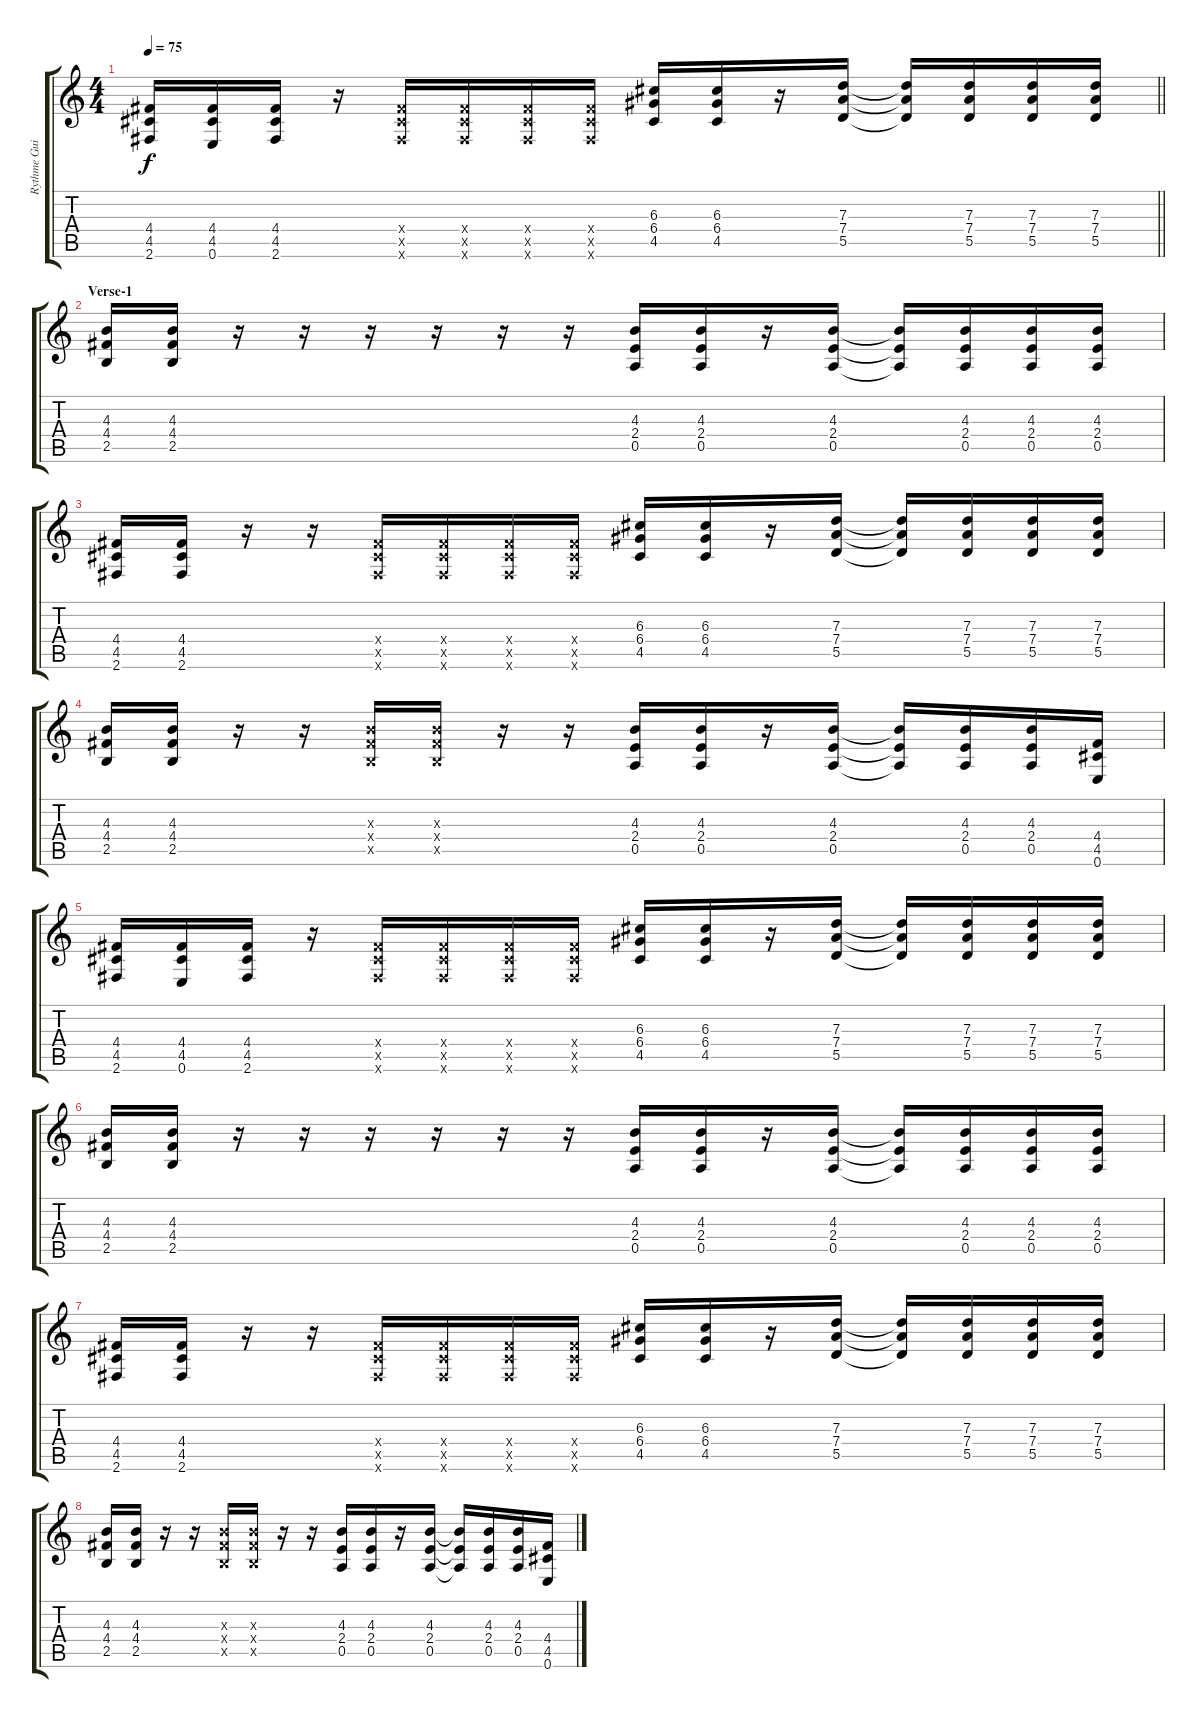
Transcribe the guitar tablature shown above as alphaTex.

\track ("Rythme Guitar" "Rythme Gui") {instrument electricguitarclean}
\staff {score tabs}
\tuning (E4 B3 G3 D3 A2 E2) {hide}
\ts (4 4)
\tempo 75
\clef g2
\barLineRight lightlight
\ks c
(4.4 4.5 2.6).16{dy f} (4.4 4.5 0.6).16 (4.4 4.5 2.6).16 r.16 (4.4{x} 4.5{x} 2.6{x}).16 (4.4{x} 4.5{x} 2.6{x}).16 (4.4{x} 4.5{x} 2.6{x}).16 (4.4{x} 4.5{x} 2.6{x}).16 (6.3 6.4 4.5).16 (6.3 6.4 4.5).16 r.16 (7.3 7.4 5.5).16 (7.3{t} 7.4{t} 5.5{t}).16 (7.3 7.4 5.5).16 (7.3 7.4 5.5).16 (7.3 7.4 5.5).16 |
\section ("" "Verse-1")
(4.3 4.4 2.5).16{instrument distortionguitar} (4.3 4.4 2.5).16 r.16 r.16 r.16 r.16 r.16 r.16 (4.3 2.4 0.5).16 (4.3 2.4 0.5).16 r.16 (4.3 2.4 0.5).16 (4.3{t} 2.4{t} 0.5{t}).16 (4.3 2.4 0.5).16 (4.3 2.4 0.5).16 (4.3 2.4 0.5).16 |
(4.4 4.5 2.6).16 (4.4 4.5 2.6).16 r.16 r.16 (4.4{x} 4.5{x} 2.6{x}).16 (4.4{x} 4.5{x} 2.6{x}).16 (4.4{x} 4.5{x} 2.6{x}).16 (4.4{x} 4.5{x} 2.6{x}).16 (6.3 6.4 4.5).16 (6.3 6.4 4.5).16 r.16 (7.3 7.4 5.5).16 (7.3{t} 7.4{t} 5.5{t}).16 (7.3 7.4 5.5).16 (7.3 7.4 5.5).16 (7.3 7.4 5.5).16 |
(4.3 4.4 2.5).16 (4.3 4.4 2.5).16 r.16 r.16 (4.3{x} 4.4{x} 2.5{x}).16 (4.3{x} 4.4{x} 2.5{x}).16 r.16 r.16 (4.3 2.4 0.5).16 (4.3 2.4 0.5).16 r.16 (4.3 2.4 0.5).16 (4.3{t} 2.4{t} 0.5{t}).16 (4.3 2.4 0.5).16 (4.3 2.4 0.5).16 (4.4 4.5 0.6).16 |
(4.4 4.5 2.6).16 (4.4 4.5 0.6).16 (4.4 4.5 2.6).16 r.16 (4.4{x} 4.5{x} 2.6{x}).16 (4.4{x} 4.5{x} 2.6{x}).16 (4.4{x} 4.5{x} 2.6{x}).16 (4.4{x} 4.5{x} 2.6{x}).16 (6.3 6.4 4.5).16 (6.3 6.4 4.5).16 r.16 (7.3 7.4 5.5).16 (7.3{t} 7.4{t} 5.5{t}).16 (7.3 7.4 5.5).16 (7.3 7.4 5.5).16 (7.3 7.4 5.5).16 |
(4.3 4.4 2.5).16 (4.3 4.4 2.5).16 r.16 r.16 r.16 r.16 r.16 r.16 (4.3 2.4 0.5).16 (4.3 2.4 0.5).16 r.16 (4.3 2.4 0.5).16 (4.3{t} 2.4{t} 0.5{t}).16 (4.3 2.4 0.5).16 (4.3 2.4 0.5).16 (4.3 2.4 0.5).16 |
(4.4 4.5 2.6).16 (4.4 4.5 2.6).16 r.16 r.16 (4.4{x} 4.5{x} 2.6{x}).16 (4.4{x} 4.5{x} 2.6{x}).16 (4.4{x} 4.5{x} 2.6{x}).16 (4.4{x} 4.5{x} 2.6{x}).16 (6.3 6.4 4.5).16 (6.3 6.4 4.5).16 r.16 (7.3 7.4 5.5).16 (7.3{t} 7.4{t} 5.5{t}).16 (7.3 7.4 5.5).16 (7.3 7.4 5.5).16 (7.3 7.4 5.5).16 |
(4.3 4.4 2.5).16 (4.3 4.4 2.5).16 r.16 r.16 (4.3{x} 4.4{x} 2.5{x}).16 (4.3{x} 4.4{x} 2.5{x}).16 r.16 r.16 (4.3 2.4 0.5).16 (4.3 2.4 0.5).16 r.16 (4.3 2.4 0.5).16 (4.3{t} 2.4{t} 0.5{t}).16 (4.3 2.4 0.5).16 (4.3 2.4 0.5).16 (4.4 4.5 0.6).16
